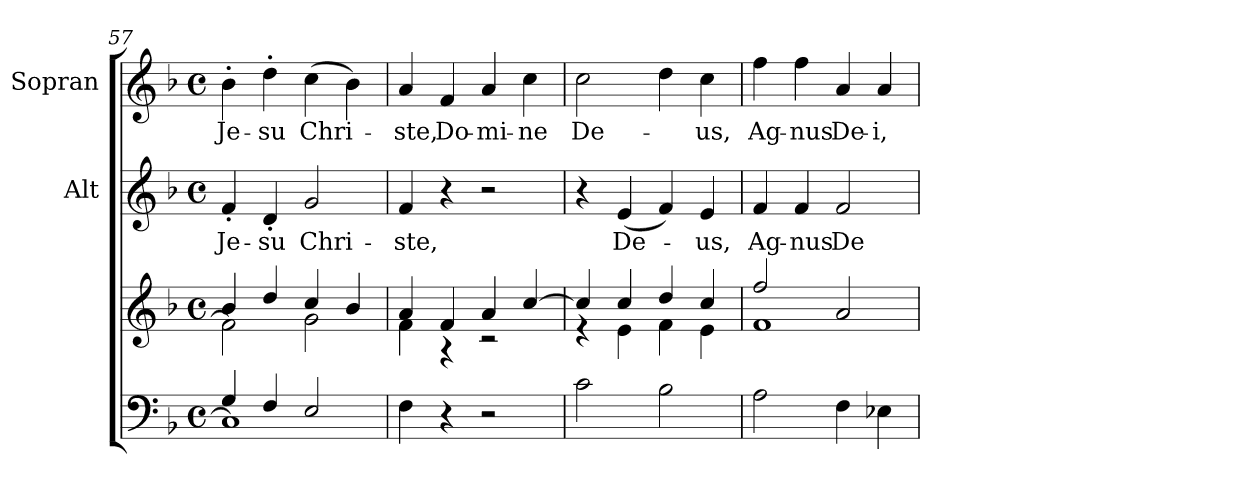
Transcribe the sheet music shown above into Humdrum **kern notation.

**kern	**kern	**kern	**text	**kern	**text
*part3	*part3	*part2	*part2	*part1	*part1
*staff4	*staff3	*staff2	*staff2	*staff1	*staff1
*	*	*I"Alt	*	*I"Sopran	*
*clefF4	*clefG2	*clefG2	*	*clefG2	*
*k[b-]	*k[b-]	*k[b-]	*	*k[b-]	*
*F:	*F:	*F:	*	*F:	*
*M4/4	*M4/4	*M4/4	*	*M4/4	*
*met(c)	*met(c)	*met(c)	*	*met(c)	*
=57	=57	=57	=57	=57	=57
*^	*^	*	*	*	*
!	!	!	!	!	!LO:LY:b	!	!LO:LY:b
4G/	1C]	4b-/	2f\]	4f'</	Je-	4b-'>\	Je-
!	!	!	!	!	!LO:LY:b	!	!LO:LY:b
4F/	.	4dd/	.	4d'</	-su	4dd'>\	-su
!	!	!	!	!	!LO:LY:b	!	!LO:LY:b
2E/	.	4cc/	2g\	2g/	Chri-	(>4cc\	Chri-
.	.	4b-/	.	.	.	4b-\)	.
*v	*v	*	*	*	*	*	*
!!LO:PB:g=z
=58	=58	=58	=58	=58	=58	=58
!	!	!	!	!LO:LY:b	!	!LO:LY:b
4F\	4a/	4f\	4f/	-ste,	4a/	-ste,
!	!	!	!	!	!	!LO:LY:b
4r	4f/	4rA	4r	.	4f/	Do-
!	!	!	!	!	!	!LO:LY:b
2r	4a/	2rc	2r	.	4a/	-mi-
!	!	!	!	!	!	!LO:LY:b
.	[>4cc/	.	.	.	4cc\	-ne
=59	=59	=59	=59	=59	=59	=59
!	!	!	!	!	!	!LO:LY:b
2c\	4cc/]	4rd	4r	.	2cc\	De-
!	!	!	!	!LO:LY:b	!	!
.	4cc/	4e\	(<4e/	De-	.	.
2B-\	4dd/	4f\	4f/)	.	4dd\	.
!	!	!	!	!LO:LY:b	!	!LO:LY:b
.	4cc/	4e\	4e/	-us,	4cc\	-us,
=60	=60	=60	=60	=60	=60	=60
!	!	!	!	!LO:LY:b	!	!LO:LY:b
2A\	2ff/	1f	4f/	Ag-	4ff\	Ag-
!	!	!	!	!LO:LY:b	!	!LO:LY:b
.	.	.	4f/	-nus	4ff\	-nus
!	!	!	!	!LO:LY:b	!	!LO:LY:b
4F\	2a/	.	2f/	De-	4a/	De-
!	!	!	!	!	!	!LO:LY:b
4E-X\	.	.	.	.	4a/	-i,
*	*v	*v	*	*	*	*
=	=	=	=	=	=
*-	*-	*-	*-	*-	*-
